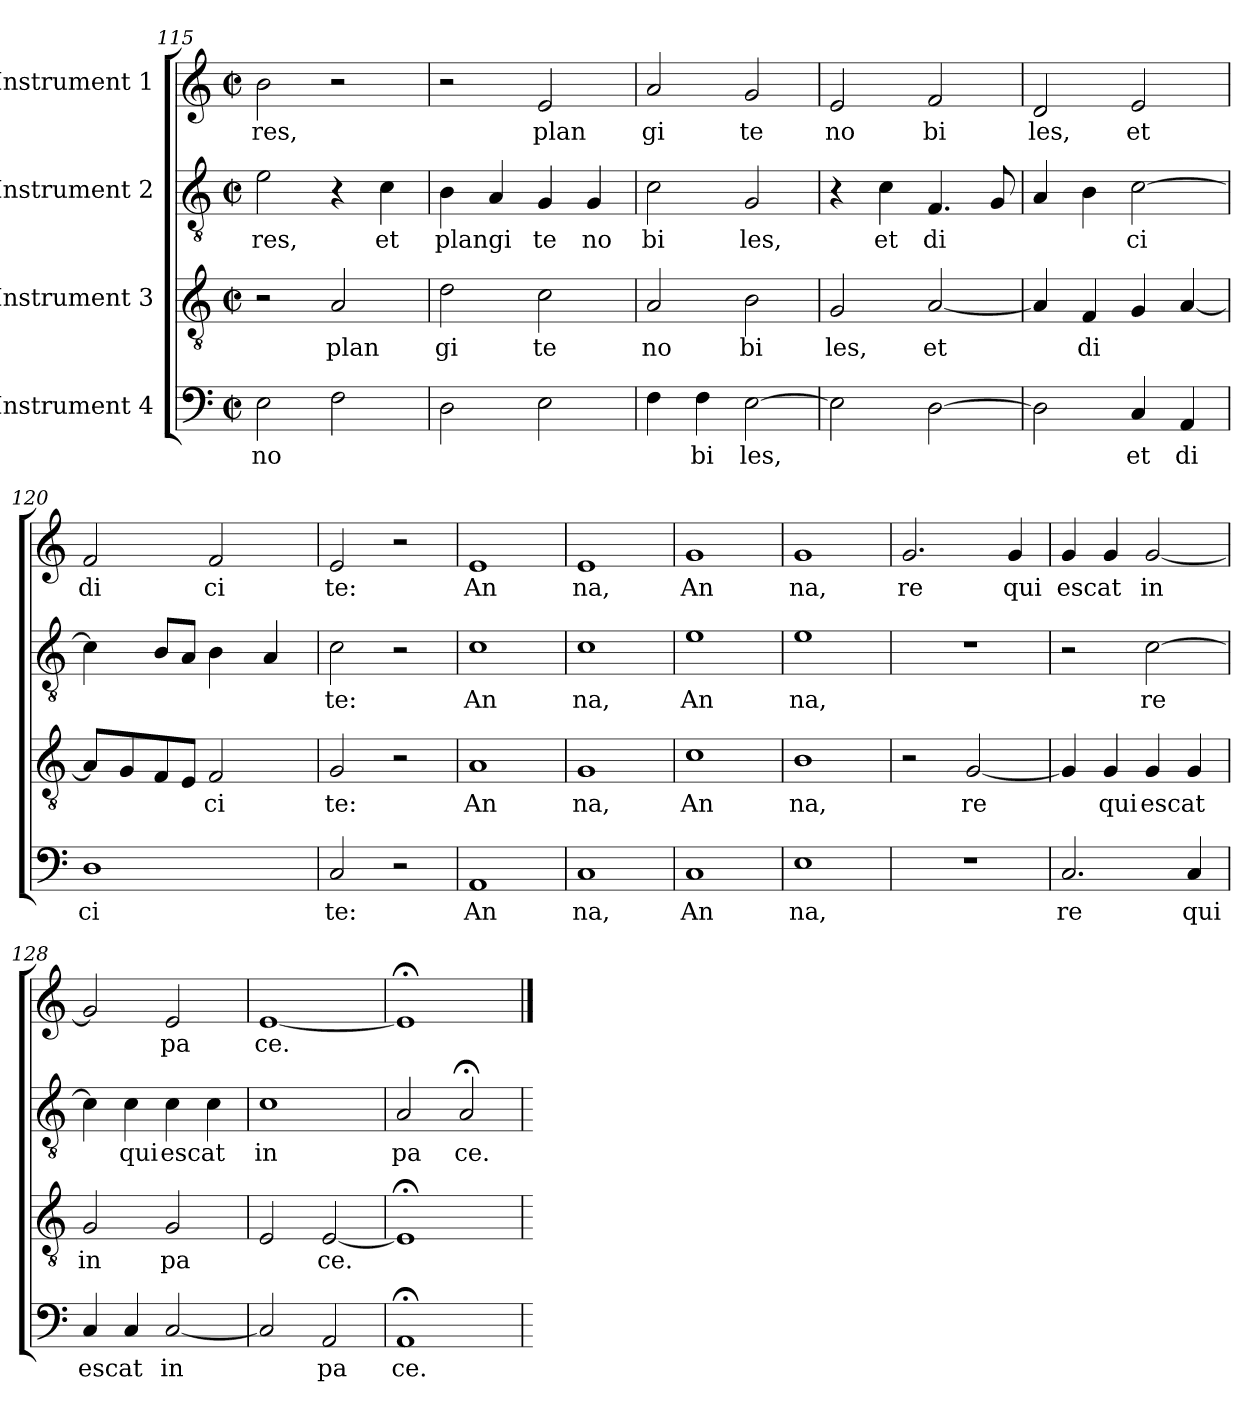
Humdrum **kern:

**kern	**text	**kern	**text	**kern	**text	**kern	**text
*part4	*part4	*part3	*part3	*part2	*part2	*part1	*part1
*staff4	*staff4	*staff3	*staff3	*staff2	*staff2	*staff1	*staff1
*I"Instrument 4	*	*I"Instrument 3	*	*I"Instrument 2	*	*I"Instrument 1	*
*clefF4	*	*clefGv2	*	*clefGv2	*	*clefG2	*
*M2/2	*	*M2/2	*	*M2/2	*	*M2/2	*
*met(c|)	*	*met(c|)	*	*met(c|)	*	*met(c|)	*
=115	=115	=115	=115	=115	=115	=115	=115
!	!LO:LY:b:cj	!	!	!	!LO:LY:b:cj	!	!LO:LY:b:cj
2E\	no	2r	.	2e\	res,	2b\	res,
!	!	!	!LO:LY:b:cj	!	!	!	!
2F\	.	2A/	plan	4r	.	2r	.
!	!	!	!	!	!LO:LY:b:cj	!	!
.	.	.	.	4c\	et	.	.
=116	=116	=116	=116	=116	=116	=116	=116
!	!	!	!LO:LY:b:cj	!	!LO:LY:b:cj	!	!
2D\	.	2d\	gi	4B\	plangi	2r	.
.	.	.	.	4A/	.	.	.
!	!	!	!LO:LY:b:cj	!	!LO:LY:b:cj	!	!LO:LY:b:cj
2E\	.	2c\	te	4G/	te	2e/	plan
!	!	!	!	!	!LO:LY:b:cj	!	!
.	.	.	.	4G/	no	.	.
=117	=117	=117	=117	=117	=117	=117	=117
!	!	!	!LO:LY:b:cj	!	!LO:LY:b:cj	!	!LO:LY:b:cj
4F\	.	2A/	no	2c\	bi	2a/	gi
!	!LO:LY:b:cj	!	!	!	!	!	!
4F\	bi	.	.	.	.	.	.
!	!LO:LY:b	!	!LO:LY:b:cj	!	!LO:LY:b:cj	!	!LO:LY:b:cj
[>2E\	les,	2B\	bi	2G/	les,	2g/	te
=118	=118	=118	=118	=118	=118	=118	=118
!	!	!	!LO:LY:b:cj	!	!	!	!LO:LY:b:cj
2E\]	.	2G/	les,	4r	.	2e/	no
!	!	!	!	!	!LO:LY:b:cj	!	!
.	.	.	.	4c\	et	.	.
!	!	!	!LO:LY:b:cj	!	!LO:LY:b:cj	!	!LO:LY:b:cj
[>2D\	.	[<2A/	et	4.F/	di	2f/	bi
.	.	.	.	8G/	.	.	.
=119	=119	=119	=119	=119	=119	=119	=119
!	!	!	!	!	!	!	!LO:LY:b:cj
2D\]	.	4A/]	.	4A/	.	2d/	les,
!	!	!	!LO:LY:b:cj	!	!	!	!
.	.	4F/	di	4B\	.	.	.
!	!LO:LY:b:cj	!	!	!	!LO:LY:b:cj	!	!LO:LY:b:cj
4C/	et	4G/	.	[<2c\	ci	2e/	et
!	!LO:LY:b:cj	!	!	!	!	!	!
4AA/	di	[>4A/	.	.	.	.	.
!!LO:LB:g=z
=120	=120	=120	=120	=120	=120	=120	=120
!	!LO:LY:b:cj	!	!	!	!	!	!LO:LY:b:cj
*	*	*^	*	*^	*	*	*
1D	ci	8A/L]	8ryy	.	4c\]	16ryy	.	2f/	di
.	.	.	.	.	.	2...ryy	.	.	.
.	.	8G/	32ryy	.	.	.	.	.	.
.	.	.	2ryy	.	.	.	.	.	.
.	.	8F/	.	.	8B/L	.	.	.	.
.	.	8E/J	.	.	8A/J	.	.	.	.
!	!	!	!	!LO:LY:b:cj	!	!	!	!	!LO:LY:b:cj
.	.	2F/	.	ci	4B\	.	.	2f/	ci
.	.	.	4ryy	.	.	.	.	.	.
.	.	.	.	.	4A/	.	.	.	.
.	.	.	16.ryy	.	.	.	.	.	.
=121	=121	=121	=121	=121	=121	=121	=121	=121	=121
!	!LO:LY:b:cj	!	!	!LO:LY:b:cj	!	!	!LO:LY:b:cj	!	!LO:LY:b:cj
*	*	*v	*v	*	*	*	*	*	*
*	*	*	*	*v	*v	*	*	*
2C/	te:	2G/	te:	2c\	te:	2e/	te:
2r	.	2r	.	2r	.	2r	.
=122	=122	=122	=122	=122	=122	=122	=122
!	!LO:LY:b:cj	!	!LO:LY:b:cj	!	!LO:LY:b:cj	!	!LO:LY:b:cj
1AA	An	1A	An	1c	An	1e	An
=123	=123	=123	=123	=123	=123	=123	=123
!	!LO:LY:b:cj	!	!LO:LY:b:cj	!	!LO:LY:b:cj	!	!LO:LY:b:cj
1C	na,	1G	na,	1c	na,	1e	na,
=124	=124	=124	=124	=124	=124	=124	=124
!	!LO:LY:b:cj	!	!LO:LY:b:cj	!	!LO:LY:b:cj	!	!LO:LY:b:cj
1C	An	1c	An	1e	An	1g	An
=125	=125	=125	=125	=125	=125	=125	=125
!	!LO:LY:b:cj	!	!LO:LY:b:cj	!	!LO:LY:b:cj	!	!LO:LY:b:cj
1E	na,	1B	na,	1e	na,	1g	na,
=126	=126	=126	=126	=126	=126	=126	=126
!	!	!	!	!	!	!	!LO:LY:b:cj
1r	.	2r	.	1r	.	2.g/	re
!	!	!	!LO:LY:b:cj	!	!	!	!
.	.	[<2G/	re	.	.	.	.
!	!	!	!	!	!	!	!LO:LY:b:cj
.	.	.	.	.	.	4g/	qui
=127	=127	=127	=127	=127	=127	=127	=127
!	!LO:LY:b:cj	!	!	!	!	!	!LO:LY:b
2.C/	re	4G/]	.	2r	.	4g/	escat
!	!	!	!LO:LY:b:cj	!	!	!	!
.	.	4G/	qui	.	.	4g/	.
!	!	!	!LO:LY:b	!	!LO:LY:b:cj	!	!LO:LY:b:cj
.	.	4G/	escat	[>2c\	re	[<2g/	in
!	!LO:LY:b:cj	!	!	!	!	!	!
4C/	qui	4G/	.	.	.	.	.
=128	=128	=128	=128	=128	=128	=128	=128
!	!LO:LY:b	!	!LO:LY:b:cj	!	!	!	!
4C/	escat	2G/	in	4c\]	.	2g/]	.
!	!	!	!	!	!LO:LY:b:cj	!	!
4C/	.	.	.	4c\	qui	.	.
!	!LO:LY:b:cj	!	!LO:LY:b:cj	!	!LO:LY:b	!	!LO:LY:b:cj
[<2C/	in	2G/	pa	4c\	escat	2e/	pa
.	.	.	.	4c\	.	.	.
=129	=129	=129	=129	=129	=129	=129	=129
!	!	!	!	!	!LO:LY:b:cj	!	!LO:LY:b:cj
2C/]	.	2E/	.	1c	in	[<1e	ce.
!	!LO:LY:b:cj	!	!LO:LY:b:cj	!	!	!	!
2AA/	pa	[<2E/	ce.	.	.	.	.
=130	=130	=130	=130	=130	=130	=130	=130
!	!LO:LY:b:cj	!	!	!	!LO:LY:b:cj	!	!
1AA;<	ce.	1E;<]	.	2A/	pa	1e;<]	.
!	!	!	!	!	!LO:LY:b:cj	!	!
.	.	.	.	2A;</	ce.	.	.
=	==	=	==	=	==	==	==
*-	*-	*-	*-	*-	*-	*-	*-
